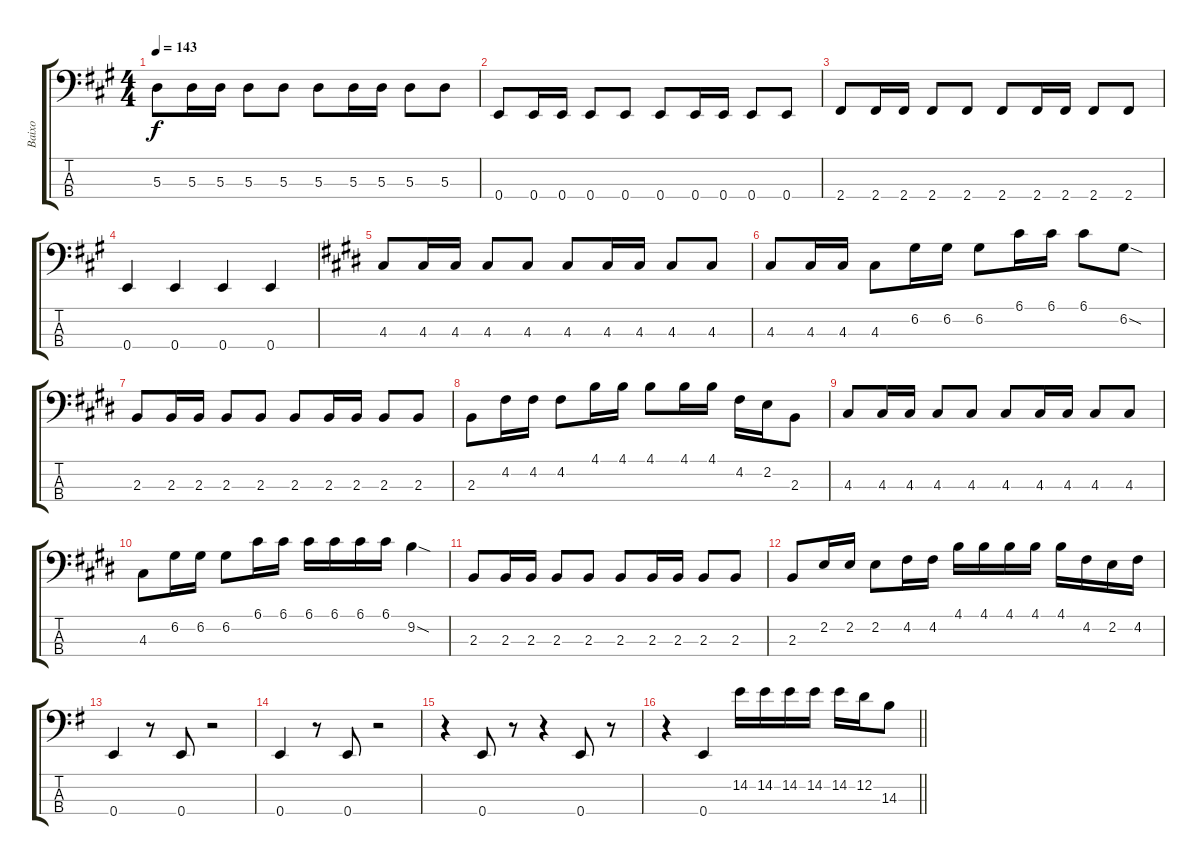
\track ("Baixo" "Baixo") {instrument electricbassfinger}
\staff {score tabs}
\tuning (G2 D2 A1 E1) {hide}
\ts (4 4)
\tempo 143
\clef f4
\ks a
5.3.8{dy f} 5.3.16 5.3.16 5.3.8 5.3.8 5.3.8 5.3.16 5.3.16 5.3.8 5.3.8 |
0.4.8 0.4.16 0.4.16 0.4.8 0.4.8 0.4.8 0.4.16 0.4.16 0.4.8 0.4.8 |
2.4.8 2.4.16 2.4.16 2.4.8 2.4.8 2.4.8 2.4.16 2.4.16 2.4.8 2.4.8 |
0.4.4 0.4.4 0.4.4 0.4.4 |
\ks e
4.3.8 4.3.16 4.3.16 4.3.8 4.3.8 4.3.8 4.3.16 4.3.16 4.3.8 4.3.8 |
4.3.8 4.3.16 4.3.16 4.3.8 6.2.16 6.2.16 6.2.8 6.1.16 6.1.16 6.1.8 6.2{sod}.8 |
2.3.8 2.3.16 2.3.16 2.3.8 2.3.8 2.3.8 2.3.16 2.3.16 2.3.8 2.3.8 |
2.3.8 4.2.16 4.2.16 4.2.8 4.1.16 4.1.16 4.1.8 4.1.16 4.1.16 4.2.16 2.2.16 2.3.8 |
4.3.8 4.3.16 4.3.16 4.3.8 4.3.8 4.3.8 4.3.16 4.3.16 4.3.8 4.3.8 |
4.3.8 6.2.16 6.2.16 6.2.8 6.1.16 6.1.16 6.1.16 6.1.16 6.1.16 6.1.16 9.2{sod}.4 |
2.3.8 2.3.16 2.3.16 2.3.8 2.3.8 2.3.8 2.3.16 2.3.16 2.3.8 2.3.8 |
2.3.8 2.2.16 2.2.16 2.2.8 4.2.16 4.2.16 4.1.16 4.1.16 4.1.16 4.1.16 4.1.16 4.2.16 2.2.16 4.2.16 |
\ks g
0.4.4 r.8 0.4.8 r.2 |
0.4.4 r.8 0.4.8 r.2 |
r.4 0.4.8 r.8 r.4 0.4.8 r.8 |
\barLineRight lightlight
r.4 0.4.4 14.2.16 14.2.16 14.2.16 14.2.16 14.2.16 12.2.16 14.3.8
